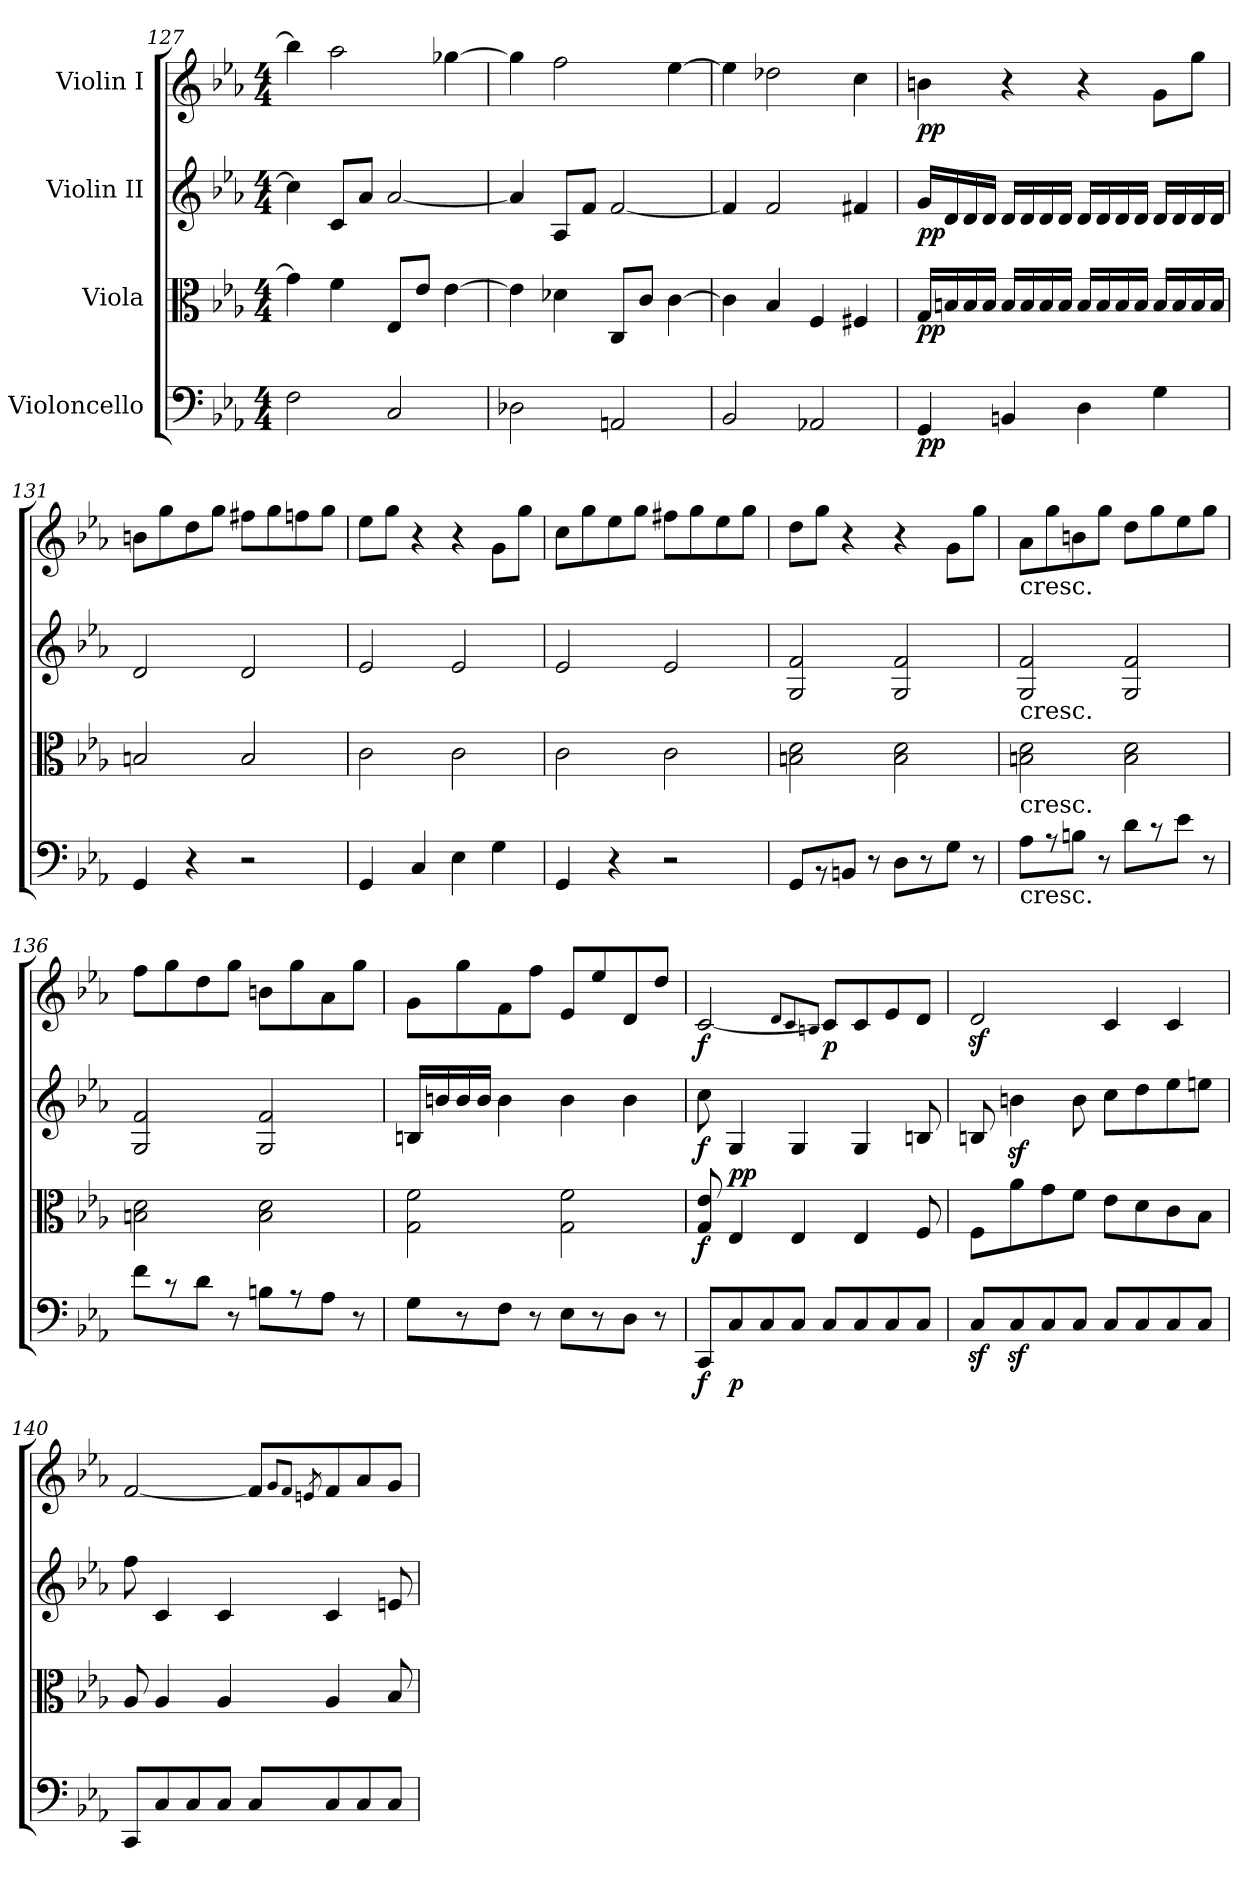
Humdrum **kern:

**kern	**dynam	**kern	**dynam	**kern	**dynam	**kern	**dynam
*part4	*part4	*part3	*part3	*part2	*part2	*part1	*part1
*staff4	*staff4	*staff3	*staff3	*staff2	*staff2	*staff1	*staff1
*I"Violoncello	*	*I"Viola	*	*I"Violin II	*	*I"Violin I	*
*clefF4	*	*clefC3	*	*clefG2	*	*clefG2	*
*k[b-e-a-]	*	*k[b-e-a-]	*	*k[b-e-a-]	*	*k[b-e-a-]	*
*M4/4	*	*M4/4	*	*M4/4	*	*M4/4	*
=127	=127	=127	=127	=127	=127	=127	=127
2F\	.	4g\]	.	4cc\]	.	4bb-\]	.
.	.	4f\	.	8c/L	.	2aa-\	.
.	.	.	.	8a-/J	.	.	.
2C/	.	8E-/L	.	[2a-/	.	.	.
.	.	8e-/J	.	.	.	.	.
.	.	[4e-\	.	.	.	[4gg-X\	.
!!LO:LB:g=z
=128	=128	=128	=128	=128	=128	=128	=128
2D-X\	.	4e-\]	.	4a-/]	.	4gg-\]	.
.	.	4d-X\	.	8A-/L	.	2ff\	.
.	.	.	.	8f/J	.	.	.
2AAn/	.	8C/L	.	[2f/	.	.	.
.	.	8c/J	.	.	.	.	.
.	.	[4c\	.	.	.	[4ee-\	.
=129	=129	=129	=129	=129	=129	=129	=129
2BB-/	.	4c\]	.	4f/]	.	4ee-\]	.
.	.	4B-/	.	2f/	.	2dd-X\	.
2AA-X/	.	4F/	.	.	.	.	.
.	.	4F#X/	.	4f#X/	.	4cc\	.
=130	=130	=130	=130	=130	=130	=130	=130
!	!LO:DY:b	!	!LO:DY:b	!	!LO:DY:b	!	!LO:DY:b
4GG/	pp	16G/LL	pp	16g/LL	pp	4bn\	pp
.	.	16Bn/	.	16d/	.	.	.
.	.	16B/	.	16d/	.	.	.
.	.	16B/JJ	.	16d/JJ	.	.	.
4BBn/	.	16B/LL	.	16d/LL	.	4r	.
.	.	16B/	.	16d/	.	.	.
.	.	16B/	.	16d/	.	.	.
.	.	16B/JJ	.	16d/JJ	.	.	.
4D\	.	16B/LL	.	16d/LL	.	4r	.
.	.	16B/	.	16d/	.	.	.
.	.	16B/	.	16d/	.	.	.
.	.	16B/JJ	.	16d/JJ	.	.	.
4G\	.	16B/LL	.	16d/LL	.	8g\L	.
.	.	16B/	.	16d/	.	.	.
.	.	16B/	.	16d/	.	8gg\J	.
.	.	16B/JJ	.	16d/JJ	.	.	.
!!LO:PB:g=z
=131	=131	=131	=131	=131	=131	=131	=131
4GG/	.	2Bn/	.	2d/	.	8bn\L	.
.	.	.	.	.	.	8gg\	.
4r	.	.	.	.	.	8dd\	.
.	.	.	.	.	.	8gg\J	.
2r	.	2B/	.	2d/	.	8ff#X\L	.
.	.	.	.	.	.	8gg\	.
.	.	.	.	.	.	8ffn\	.
.	.	.	.	.	.	8gg\J	.
=132	=132	=132	=132	=132	=132	=132	=132
4GG/	.	2c\	.	2e-/	.	8ee-\L	.
.	.	.	.	.	.	8gg\J	.
4C/	.	.	.	.	.	4r	.
4E-\	.	2c\	.	2e-/	.	4r	.
4G\	.	.	.	.	.	8g\L	.
.	.	.	.	.	.	8gg\J	.
=133	=133	=133	=133	=133	=133	=133	=133
4GG/	.	2c\	.	2e-/	.	8cc\L	.
.	.	.	.	.	.	8gg\	.
4r	.	.	.	.	.	8ee-\	.
.	.	.	.	.	.	8gg\J	.
2r	.	2c\	.	2e-/	.	8ff#X\L	.
.	.	.	.	.	.	8gg\	.
.	.	.	.	.	.	8ee-\	.
.	.	.	.	.	.	8gg\J	.
=134	=134	=134	=134	=134	=134	=134	=134
8GG/L	.	2Bn\ 2d\	.	2G/ 2f/	.	8dd\L	.
8r	.	.	.	.	.	8gg\J	.
8BBn/J	.	.	.	.	.	4r	.
8r	.	.	.	.	.	.	.
8D\L	.	2B\ 2d\	.	2G/ 2f/	.	4r	.
8r	.	.	.	.	.	.	.
8G\J	.	.	.	.	.	8g\L	.
8r	.	.	.	.	.	8gg\J	.
!!LO:PB:g=z
=135	=135	=135	=135	=135	=135	=135	=135
!	!	!	!	!	!	!LO:TX:b:t=cresc.	!
!	!	!	!	!LO:TX:b:t=cresc.	!	!	!
!	!	!LO:TX:b:t=cresc.	!	!	!	!	!
!LO:TX:b:t=cresc.	!	!	!	!	!	!	!
8A-\L	.	2Bn\ 2d\	.	2G/ 2f/	.	8a-\L	.
8r	.	.	.	.	.	8gg\	.
8Bn\J	.	.	.	.	.	8bn\	.
8r	.	.	.	.	.	8gg\J	.
8d\L	.	2B\ 2d\	.	2G/ 2f/	.	8dd\L	.
8r	.	.	.	.	.	8gg\	.
8e-\J	.	.	.	.	.	8ee-\	.
8r	.	.	.	.	.	8gg\J	.
=136	=136	=136	=136	=136	=136	=136	=136
8f\L	.	2Bn\ 2d\	.	2G/ 2f/	.	8ff\L	.
8r	.	.	.	.	.	8gg\	.
8d\J	.	.	.	.	.	8dd\	.
8r	.	.	.	.	.	8gg\J	.
8Bn\L	.	2B\ 2d\	.	2G/ 2f/	.	8bn\L	.
8r	.	.	.	.	.	8gg\	.
8A-\J	.	.	.	.	.	8a-\	.
8r	.	.	.	.	.	8gg\J	.
=137	=137	=137	=137	=137	=137	=137	=137
8G\L	.	2G\ 2f\	.	16Bn/LL	.	8g\L	.
.	.	.	.	16bn/	.	.	.
8r	.	.	.	16b/	.	8gg\	.
.	.	.	.	16b/JJ	.	.	.
8F\J	.	.	.	4b\	.	8f\	.
8r	.	.	.	.	.	8ff\J	.
8E-\L	.	2G\ 2f\	.	4b\	.	8e-/L	.
8r	.	.	.	.	.	8ee-/	.
8D\J	.	.	.	4b\	.	8d/	.
8r	.	.	.	.	.	8dd/J	.
!!LO:LB:g=z
=138	=138	=138	=138	=138	=138	=138	=138
!	!LO:DY:b	!	!LO:DY:b	!	!LO:DY:b	!	!LO:DY:b
8CC/L	f	8G/ 8e-/	f	8cc\	f	[2c/	f
!	!LO:DY:b	!	!LO:DY:b	!	!	!	!
!	!	!	!LO:DY:n=1:a	!	!	!	!
8C/	p	4E-/	p p	4G/	.	.	.
8C/	.	.	.	.	.	.	.
8C/J	.	4E-/	.	4G/	.	.	.
.	.	.	.	.	.	8qd/L	.
.	.	.	.	.	.	8qc/	.
.	.	.	.	.	.	8qBn/J	.
!	!	!	!	!	!	!	!LO:DY:b
8C/L	.	.	.	.	.	8c/L]	p
8C/	.	4E-/	.	4G/	.	8c/	.
8C/	.	.	.	.	.	8e-/	.
8C/J	.	8F/	.	8Bn/	.	8d/J	.
=139	=139	=139	=139	=139	=139	=139	=139
8Cz</L	.	8F\L	.	8Bn/	.	2dz</	.
8Cz>/	.	8a-\	.	4bnz<\	.	.	.
8C/	.	8g\	.	.	.	.	.
8C/J	.	8f\J	.	8b\	.	.	.
8C/L	.	8e-\L	.	8cc\L	.	4c/	.
8C/	.	8d\	.	8dd\	.	.	.
8C/	.	8c\	.	8ee-\	.	4c/	.
8C/J	.	8B-\J	.	8een\J	.	.	.
=140	=140	=140	=140	=140	=140	=140	=140
8CC/L	.	8A-/	.	8ff\	.	[2f/	.
8C/	.	4A-/	.	4c/	.	.	.
8C/	.	.	.	.	.	.	.
8C/J	.	4A-/	.	4c/	.	.	.
8C/L	.	.	.	.	.	8f/L]	.
.	.	.	.	.	.	8qg/L	.
.	.	.	.	.	.	8qf/J	.
.	.	.	.	.	.	8qen/	.
8C/	.	4A-/	.	4c/	.	8f/	.
8C/	.	.	.	.	.	8a-/	.
8C/J	.	8B-/	.	8en/	.	8g/J	.
=	=	=	=	=	=	=	=
*-	*-	*-	*-	*-	*-	*-	*-
